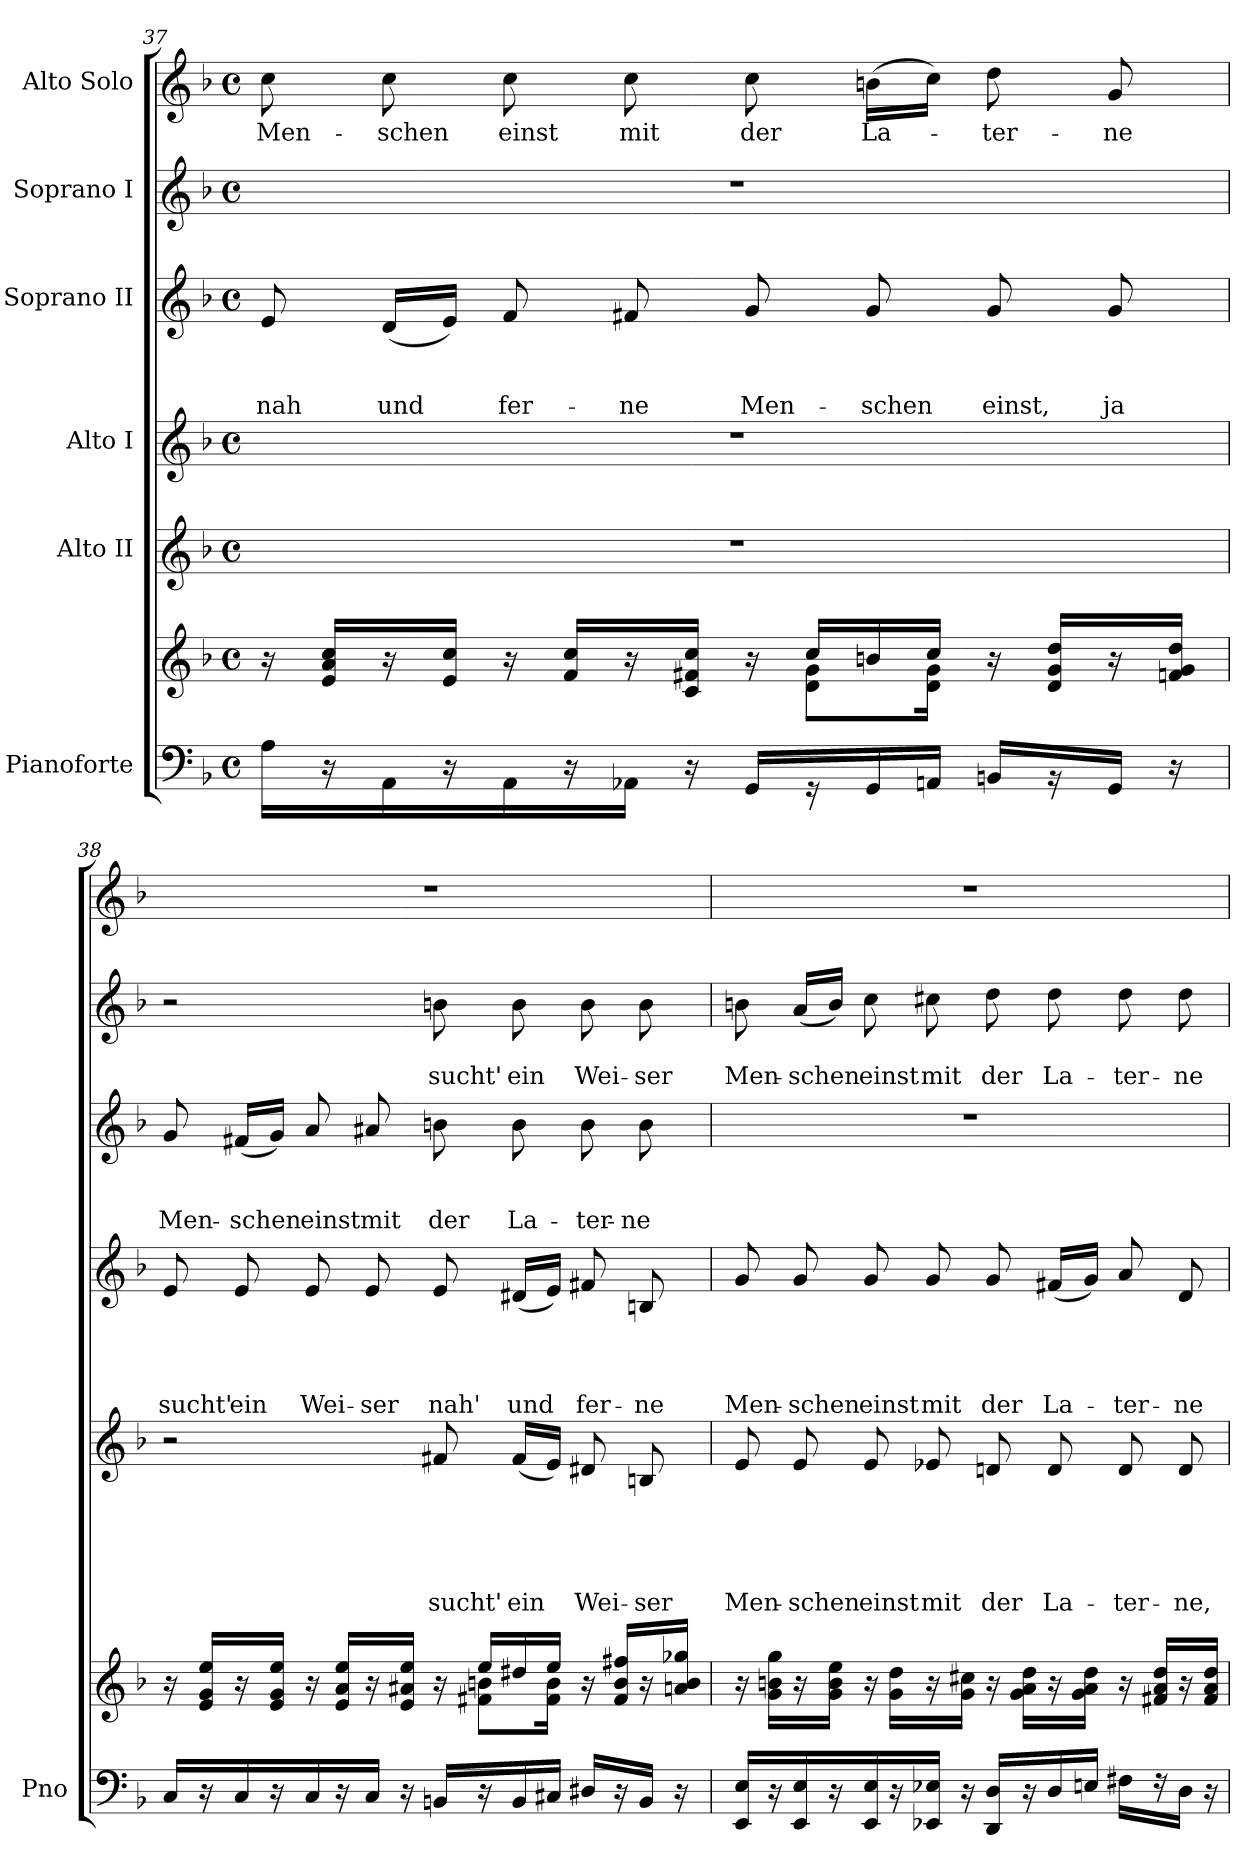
**kern	**kern	**kern	**text	**text	**text	**text	**text	**kern	**text	**text	**text	**text	**kern	**text	**text	**text	**kern	**text	**text	**kern	**text
*part6	*part6	*part5	*part5	*part5	*part5	*part5	*part5	*part4	*part4	*part4	*part4	*part4	*part3	*part3	*part3	*part3	*part2	*part2	*part2	*part1	*part1
*staff7	*staff6	*staff5	*staff5	*staff5	*staff5	*staff5	*staff5	*staff4	*staff4	*staff4	*staff4	*staff4	*staff3	*staff3	*staff3	*staff3	*staff2	*staff2	*staff2	*staff1	*staff1
*I"Pianoforte	*	*I"Alto II	*	*	*	*	*	*I"Alto I	*	*	*	*	*I"Soprano II	*	*	*	*I"Soprano I	*	*	*I"Alto Solo	*
*I'Pno	*	*	*	*	*	*	*	*	*	*	*	*	*	*	*	*	*	*	*	*	*
!!LO:LB:g=z
*clefF4	*clefG2	*clefG2	*	*	*	*	*	*clefG2	*	*	*	*	*clefG2	*	*	*	*clefG2	*	*	*clefG2	*
*k[b-]	*k[b-]	*k[b-]	*	*	*	*	*	*k[b-]	*	*	*	*	*k[b-]	*	*	*	*k[b-]	*	*	*k[b-]	*
*F:	*F:	*F:	*	*	*	*	*	*F:	*	*	*	*	*F:	*	*	*	*F:	*	*	*F:	*
*M4/4	*M4/4	*M4/4	*	*	*	*	*	*M4/4	*	*	*	*	*M4/4	*	*	*	*M4/4	*	*	*M4/4	*
*met(c)	*met(c)	*met(c)	*	*	*	*	*	*met(c)	*	*	*	*	*met(c)	*	*	*	*met(c)	*	*	*met(c)	*
=37	=37	=37	=37	=37	=37	=37	=37	=37	=37	=37	=37	=37	=37	=37	=37	=37	=37	=37	=37	=37	=37
*	*^	*	*	*	*	*	*	*	*	*	*	*	*	*	*	*	*	*	*	*	*
16A\LL	16r	2ryy	1r	.	.	.	.	.	1r	.	.	.	.	8e/	.	.	nah	1r	.	.	8cc\	Men-
16r	16e/ 16a/ 16cc/LL	.	.	.	.	.	.	.	.	.	.	.	.	.	.	.	.	.	.	.	.	.
16AA\	16r	.	.	.	.	.	.	.	.	.	.	.	.	(16d/LL	.	.	und	.	.	.	8cc\	-schen
16r	16e/ 16cc/JJ	.	.	.	.	.	.	.	.	.	.	.	.	16e/JJ)	.	.	.	.	.	.	.	.
16AA\	16r	.	.	.	.	.	.	.	.	.	.	.	.	8f/	.	.	fer-	.	.	.	8cc\	einst
16r	16f/ 16cc/LL	.	.	.	.	.	.	.	.	.	.	.	.	.	.	.	.	.	.	.	.	.
16AA-X\JJ	16r	.	.	.	.	.	.	.	.	.	.	.	.	8f#X/	.	.	-ne	.	.	.	8cc\	mit
16r	16c/ 16f#X/ 16cc/JJ	.	.	.	.	.	.	.	.	.	.	.	.	.	.	.	.	.	.	.	.	.
16GG/LL	16r	16ryy	.	.	.	.	.	.	.	.	.	.	.	8g/	.	.	Men-	.	.	.	8cc\	der
16r	16cc/LL	8d\ 8g\L	.	.	.	.	.	.	.	.	.	.	.	.	.	.	.	.	.	.	.	.
16GG/	16bn/	.	.	.	.	.	.	.	.	.	.	.	.	8g/	.	.	-schen	.	.	.	(16bn\LL	La-
16AAn/JJ	16cc/JJ	16d\ 16g\Jk	.	.	.	.	.	.	.	.	.	.	.	.	.	.	.	.	.	.	16cc\JJ)	.
16BBn/LL	16r	4ryy	.	.	.	.	.	.	.	.	.	.	.	8g/	.	.	einst,	.	.	.	8dd\	-ter-
16r	16d/ 16g/ 16dd/LL	.	.	.	.	.	.	.	.	.	.	.	.	.	.	.	.	.	.	.	.	.
16GG/JJ	16r	.	.	.	.	.	.	.	.	.	.	.	.	8g/	.	.	ja	.	.	.	8g/	-ne
16r	16fn/ 16g/ 16dd/JJ	.	.	.	.	.	.	.	.	.	.	.	.	.	.	.	.	.	.	.	.	.
=38	=38	=38	=38	=38	=38	=38	=38	=38	=38	=38	=38	=38	=38	=38	=38	=38	=38	=38	=38	=38	=38	=38
16C/LL	16r	2ryy	2r	.	.	.	.	.	8e/	.	.	.	sucht'	8g/	.	.	Men-	2r	.	.	1r	.
16r	16e/ 16g/ 16ee/LL	.	.	.	.	.	.	.	.	.	.	.	.	.	.	.	.	.	.	.	.	.
16C/	16r	.	.	.	.	.	.	.	8e/	.	.	.	ein	(16f#X/LL	.	.	-schen	.	.	.	.	.
16r	16e/ 16g/ 16ee/JJ	.	.	.	.	.	.	.	.	.	.	.	.	16g/JJ)	.	.	.	.	.	.	.	.
16C/	16r	.	.	.	.	.	.	.	8e/	.	.	.	Wei-	8a/	.	.	einst	.	.	.	.	.
16r	16e/ 16a/ 16ee/LL	.	.	.	.	.	.	.	.	.	.	.	.	.	.	.	.	.	.	.	.	.
16C/JJ	16r	.	.	.	.	.	.	.	8e/	.	.	.	-ser	8a#X/	.	.	mit	.	.	.	.	.
16r	16e/ 16a#X/ 16ee/JJ	.	.	.	.	.	.	.	.	.	.	.	.	.	.	.	.	.	.	.	.	.
16BBn/LL	16r	16ryy	8f#X/	.	.	.	.	sucht'	8e/	.	.	.	nah'	8bn\	.	.	der	8bn\	.	sucht'	.	.
16r	16ee/LL	8f#X\ 8bn\L	.	.	.	.	.	.	.	.	.	.	.	.	.	.	.	.	.	.	.	.
16BB/	16dd#X/	.	(16f#/LL	.	.	.	.	ein	(16d#X/LL	.	.	.	und	8b\	.	.	La-	8b\	.	ein	.	.
16C#X/JJ	16ee/JJ	16f#\ 16b\Jk	16e/JJ)	.	.	.	.	.	16e/JJ)	.	.	.	.	.	.	.	.	.	.	.	.	.
16D#X/LL	16r	4ryy	8d#X/	.	.	.	.	Wei-	8f#X/	.	.	.	fer-	8b\	.	.	-ter-	8b\	.	Wei-	.	.
16r	16f#/ 16b/ 16ff#X/LL	.	.	.	.	.	.	.	.	.	.	.	.	.	.	.	.	.	.	.	.	.
16BB/JJ	16r	.	8Bn/	.	.	.	.	-ser	8Bn/	.	.	.	-ne	8b\	.	.	-ne	8b\	.	-ser	.	.
16r	16an/ 16b/ 16gg-X/JJ	.	.	.	.	.	.	.	.	.	.	.	.	.	.	.	.	.	.	.	.	.
*	*v	*v	*	*	*	*	*	*	*	*	*	*	*	*	*	*	*	*	*	*	*	*
=39	=39	=39	=39	=39	=39	=39	=39	=39	=39	=39	=39	=39	=39	=39	=39	=39	=39	=39	=39	=39	=39
16EE/ 16E/LL	16r	8e/	.	.	.	.	Men-	8g/	.	.	.	Men-	1r	.	.	.	8bn\	.	Men-	1r	.
16r	16g\ 16bn\ 16gg\LL	.	.	.	.	.	.	.	.	.	.	.	.	.	.	.	.	.	.	.	.
16EE/ 16E/	16r	8e/	.	.	.	.	-schen	8g/	.	.	.	-schen	.	.	.	.	(16a/LL	.	-schen	.	.
16r	16g\ 16b\ 16ee\JJ	.	.	.	.	.	.	.	.	.	.	.	.	.	.	.	16b/JJ)	.	.	.	.
16EE/ 16E/	16r	8e/	.	.	.	.	einst	8g/	.	.	.	einst	.	.	.	.	8cc\	.	einst	.	.
16r	16g\ 16dd\LL	.	.	.	.	.	.	.	.	.	.	.	.	.	.	.	.	.	.	.	.
16EE-X/ 16E-X/JJ	16r	8e-X/	.	.	.	.	mit	8g/	.	.	.	mit	.	.	.	.	8cc#X\	.	mit	.	.
16r	16g\ 16cc#X\JJ	.	.	.	.	.	.	.	.	.	.	.	.	.	.	.	.	.	.	.	.
16DD/ 16D/LL	16r	8dn/	.	.	.	.	der	8g/	.	.	.	der	.	.	.	.	8dd\	.	der	.	.
16r	16g\ 16a\ 16dd\LL	.	.	.	.	.	.	.	.	.	.	.	.	.	.	.	.	.	.	.	.
16D/	16r	8d/	.	.	.	.	La-	(16f#X/LL	.	.	.	La-	.	.	.	.	8dd\	.	La-	.	.
16En/JJ	16g\ 16a\ 16dd\JJ	.	.	.	.	.	.	16g/JJ)	.	.	.	.	.	.	.	.	.	.	.	.	.
16F#X\LL	16r	8d/	.	.	.	.	-ter-	8a/	.	.	.	-ter-	.	.	.	.	8dd\	.	-ter-	.	.
16r	16f#X/ 16a/ 16dd/LL	.	.	.	.	.	.	.	.	.	.	.	.	.	.	.	.	.	.	.	.
16D\JJ	16r	8d/	.	.	.	.	-ne,	8d/	.	.	.	-ne	.	.	.	.	8dd\	.	-ne	.	.
16r	16f#/ 16a/ 16dd/JJ	.	.	.	.	.	.	.	.	.	.	.	.	.	.	.	.	.	.	.	.
=	=	=	=	=	=	=	=	=	=	=	=	=	=	=	=	=	=	=	=	=	=
*-	*-	*-	*-	*-	*-	*-	*-	*-	*-	*-	*-	*-	*-	*-	*-	*-	*-	*-	*-	*-	*-
